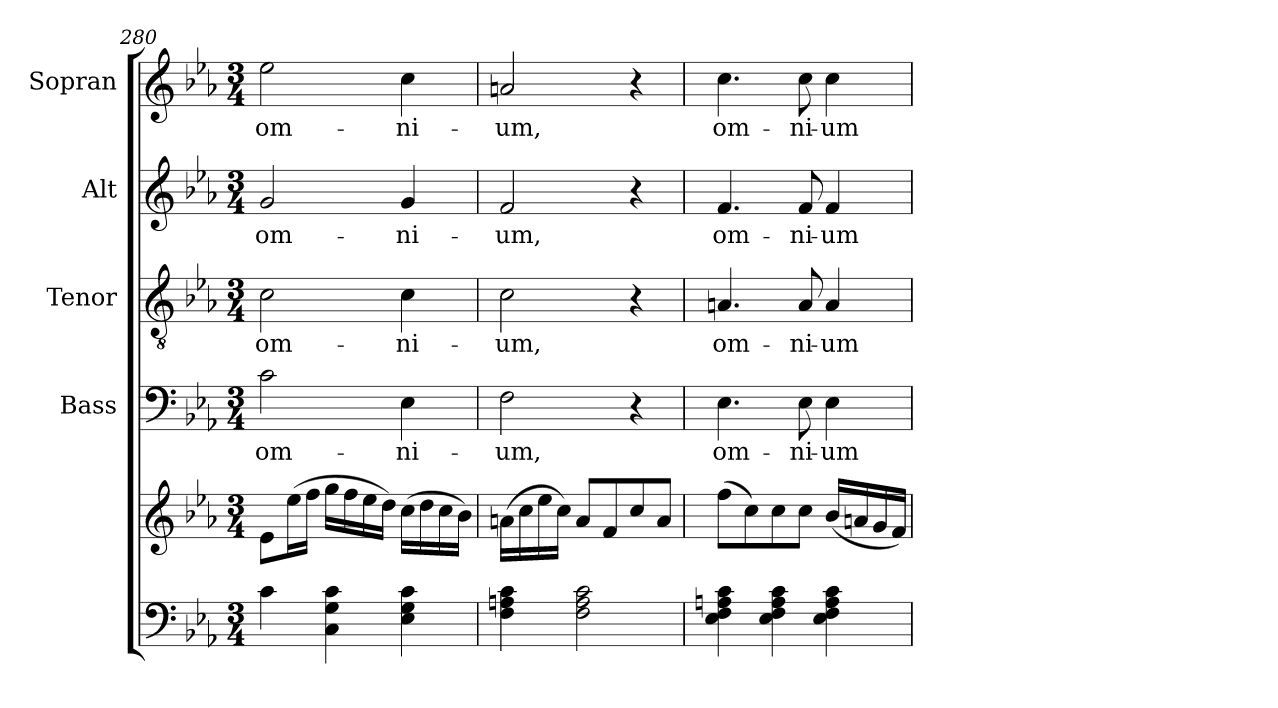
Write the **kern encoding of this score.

**kern	**kern	**kern	**text	**kern	**text	**kern	**text	**kern	**text
*part5	*part5	*part4	*part4	*part3	*part3	*part2	*part2	*part1	*part1
*staff6	*staff5	*staff4	*staff4	*staff3	*staff3	*staff2	*staff2	*staff1	*staff1
*	*	*I"Bass	*	*I"Tenor	*	*I"Alt	*	*I"Sopran	*
*	*	*I'B.	*	*I'T.	*	*I'A.	*	*I'S.	*
*clefF4	*clefG2	*clefF4	*	*clefGv2	*	*clefG2	*	*clefG2	*
*k[b-e-a-]	*k[b-e-a-]	*k[b-e-a-]	*	*k[b-e-a-]	*	*k[b-e-a-]	*	*k[b-e-a-]	*
*E-:	*E-:	*E-:	*	*E-:	*	*E-:	*	*E-:	*
*M3/4	*M3/4	*M3/4	*	*M3/4	*	*M3/4	*	*M3/4	*
=280	=280	=280	=280	=280	=280	=280	=280	=280	=280
!	!	!	!LO:LY:b	!	!LO:LY:b	!	!LO:LY:b	!	!LO:LY:b
4c\	8e-\L	2c\	om-	2c\	om-	2g/	om-	2ee-\	om-
.	(>16ee-\L	.	.	.	.	.	.	.	.
.	16ff\JJ	.	.	.	.	.	.	.	.
4C\ 4G\ 4c\	16gg\LL	.	.	.	.	.	.	.	.
.	16ff\	.	.	.	.	.	.	.	.
.	16ee-\	.	.	.	.	.	.	.	.
.	16dd\JJ)	.	.	.	.	.	.	.	.
!	!	!	!LO:LY:b	!	!LO:LY:b	!	!LO:LY:b	!	!LO:LY:b
4E-\ 4G\ 4c\	(>16cc\LL	4E-\	-ni-	4c\	-ni-	4g/	-ni-	4cc\	-ni-
.	16dd\	.	.	.	.	.	.	.	.
.	16cc\	.	.	.	.	.	.	.	.
.	16b-\JJ)	.	.	.	.	.	.	.	.
=281	=281	=281	=281	=281	=281	=281	=281	=281	=281
!	!	!	!LO:LY:b	!	!LO:LY:b	!	!LO:LY:b	!	!LO:LY:b
4F\ 4An\ 4c\	(>16an\LL	2F\	-um,	2c\	-um,	2f/	-um,	2an/	-um,
.	16cc\	.	.	.	.	.	.	.	.
.	16ee-\	.	.	.	.	.	.	.	.
.	16cc\JJ)	.	.	.	.	.	.	.	.
2F\ 2A\ 2c\	8a/L	.	.	.	.	.	.	.	.
.	8f/	.	.	.	.	.	.	.	.
.	8cc/	4r	.	4r	.	4r	.	4r	.
.	8a/J	.	.	.	.	.	.	.	.
!!LO:PB:g=z
=282	=282	=282	=282	=282	=282	=282	=282	=282	=282
!	!	!	!LO:LY:b	!	!LO:LY:b	!	!LO:LY:b	!	!LO:LY:b
4E-\ 4F\ 4An\ 4c\	(>8ff\L	4.E-\	om-	4.An/	om-	4.f/	om-	4.cc\	om-
.	8cc\)	.	.	.	.	.	.	.	.
4E-\ 4F\ 4A\ 4c\	8cc\	.	.	.	.	.	.	.	.
!	!	!	!LO:LY:b	!	!LO:LY:b	!	!LO:LY:b	!	!LO:LY:b
.	8cc\J	8E-\	-ni-	8A/	-ni-	8f/	-ni-	8cc\	-ni-
!	!	!	!LO:LY:b	!	!LO:LY:b	!	!LO:LY:b	!	!LO:LY:b
4E-\ 4F\ 4A\ 4c\	(<16b-/LL	4E-\	-um	4A/	-um	4f/	-um	4cc\	-um
.	16an/	.	.	.	.	.	.	.	.
.	16g/	.	.	.	.	.	.	.	.
.	16f/JJ)	.	.	.	.	.	.	.	.
=	=	=	=	=	=	=	=	=	=
*-	*-	*-	*-	*-	*-	*-	*-	*-	*-
